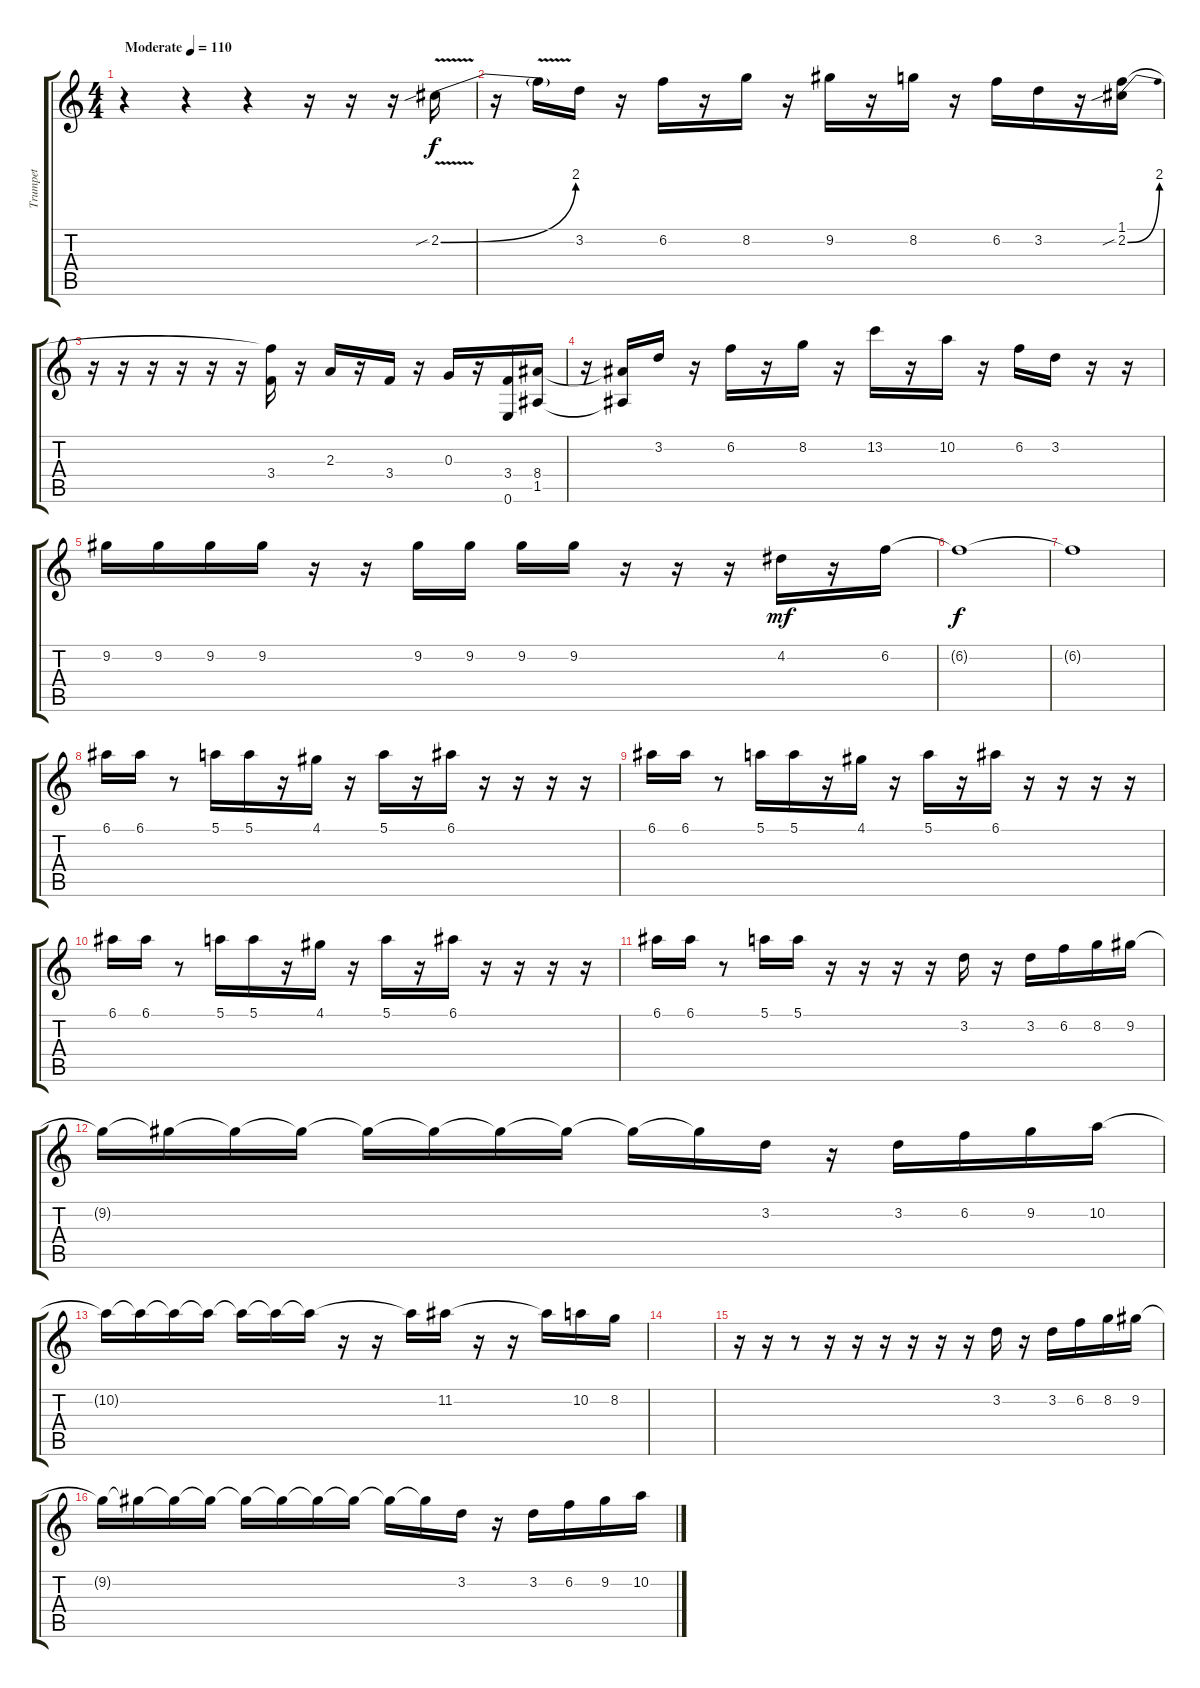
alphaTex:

\track ("Trumpet" "Trumpet") {instrument brasssection}
\staff {score tabs}
\tuning (E5 B4 G4 D4 A3 E3) {hide}
\ts (4 4)
\tempo (110 "Moderate")
\clef g2
\ks c
r.4{dy f instrument brasssection} r.4 r.4 r.16 r.16 r.16 2.2{be (bend 0 0 60 8) v sib}.16 |
r.16 2.2{t}.16 3.2.16 r.16 6.2.16 r.16 8.2.16 r.16 9.2.16 r.16 8.2.16 r.16 6.2.16 3.2.16 r.16 (1.1 2.2{be (bend 0 0 60 8) sib}).16 |
r.16 r.16 r.16 r.16 r.16 r.16 (1.1{t} 3.4).16 r.16 2.3.16 r.16 3.4.16 r.16 0.3.16 r.16 (3.4 0.6).16 (8.4 1.5).16 |
r.16 (8.4{t} 1.5{t}).16 3.2.16 r.16 6.2.16 r.16 8.2.16 r.16 13.2.16 r.16 10.2.16 r.16 6.2.16 3.2.16 r.16 r.16 |
9.2.16 9.2.16 9.2.16 9.2.16 r.16 r.16 9.2.16 9.2.16 9.2.16 9.2.16 r.16 r.16 r.16 4.2.16{dy mf} r.16 6.2.16 |
6.2{t}.1{dy f} |
6.2{t}.1 |
6.1.16 6.1.16 r.8 5.1.16 5.1.16 r.16 4.1.16 r.16 5.1.16 r.16 6.1.16 r.16 r.16 r.16 r.16 |
6.1.16 6.1.16 r.8 5.1.16 5.1.16 r.16 4.1.16 r.16 5.1.16 r.16 6.1.16 r.16 r.16 r.16 r.16 |
6.1.16 6.1.16 r.8 5.1.16 5.1.16 r.16 4.1.16 r.16 5.1.16 r.16 6.1.16 r.16 r.16 r.16 r.16 |
6.1.16 6.1.16 r.8 5.1.16 5.1.16 r.16 r.16 r.16 r.16 3.2.16 r.16 3.2.16 6.2.16 8.2.16 9.2.16 |
9.2{t}.16 9.2{t}.16 9.2{t}.16 9.2{t}.16 9.2{t}.16 9.2{t}.16 9.2{t}.16 9.2{t}.16 9.2{t}.16 9.2{t}.16 3.2.16 r.16 3.2.16 6.2.16 9.2.16 10.2.16 |
10.2{t}.16 10.2{t}.16 10.2{t}.16 10.2{t}.16 10.2{t}.16 10.2{t}.16 10.2{t}.16 r.16 r.16 10.2{t}.16 11.2.16 r.16 r.16 11.2{t}.16 10.2.16 8.2.16 |
|
r.16 r.16 r.8 r.16 r.16 r.16 r.16 r.16 r.16 3.2.16 r.16 3.2.16 6.2.16 8.2.16 9.2.16 |
9.2{t}.16 9.2{t}.16 9.2{t}.16 9.2{t}.16 9.2{t}.16 9.2{t}.16 9.2{t}.16 9.2{t}.16 9.2{t}.16 9.2{t}.16 3.2.16 r.16 3.2.16 6.2.16 9.2.16 10.2.16
